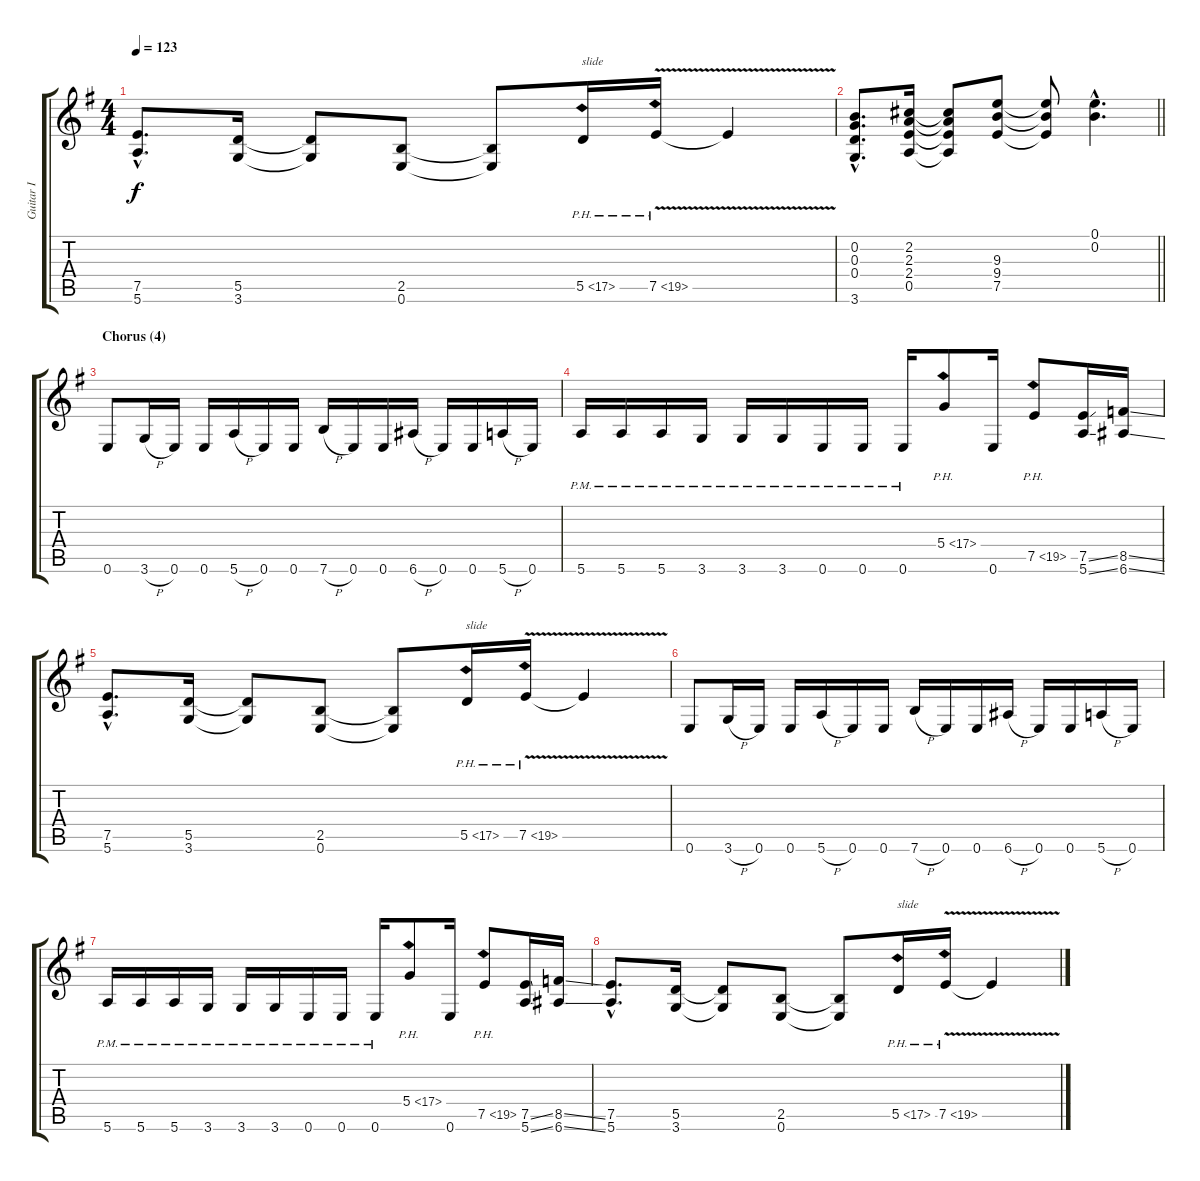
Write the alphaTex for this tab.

\track ("Guitar I" "Guitar I") {instrument distortionguitar}
\staff {score tabs}
\tuning (E4 B3 G3 D3 A2 E2) {hide}
\ts (4 4)
\tempo 123
\clef g2
\ks eminor
(7.5{hac} 5.6{hac}).8{d dy f} (5.5 3.6).16 (5.5{t} 3.6{t}).8 (2.5 0.6).8 (2.5{t} 0.6{t}).8 5.5{ph 12}.16{txt "slide"} 7.5{ph 12 v}.16 7.5{t}.4 |
\barLineRight lightlight
(0.2{hac} 0.3{hac} 0.4{hac} 3.6{hac}).8{d} (2.2 2.3 2.4 0.5).16 (2.2{t} 2.3{t} 2.4{t} 0.5{t}).8 (9.3 9.4 7.5).8 (9.3{t} 9.4{t} 7.5{t}).8 (0.1{hac} 0.2{hac}).4{d} |
\section ("" "Chorus (4)")
0.6.8 3.6{h}.16 0.6.16 0.6.16 5.6{h}.16 0.6.16 0.6.16 7.6{h}.16 0.6.16 0.6.16 6.6{h}.16 0.6.16 0.6.16 5.6{h}.16 0.6.16 |
5.6{pm}.16 5.6{pm}.16 5.6{pm}.16 3.6{pm}.16 3.6{pm}.16 3.6{pm}.16 0.6{pm}.16 0.6{pm}.16 0.6{pm}.16 5.4{ph 12}.8 0.6.16 7.5{ph 12}.8 (7.5{ss} 5.6{ss}).16 (8.5{ss} 6.6{ss}).16 |
(7.5{hac} 5.6{hac}).8{d} (5.5 3.6).16 (5.5{t} 3.6{t}).8 (2.5 0.6).8 (2.5{t} 0.6{t}).8 5.5{ph 12}.16{txt "slide"} 7.5{ph 12 v}.16 7.5{t}.4 |
0.6.8 3.6{h}.16 0.6.16 0.6.16 5.6{h}.16 0.6.16 0.6.16 7.6{h}.16 0.6.16 0.6.16 6.6{h}.16 0.6.16 0.6.16 5.6{h}.16 0.6.16 |
5.6{pm}.16 5.6{pm}.16 5.6{pm}.16 3.6{pm}.16 3.6{pm}.16 3.6{pm}.16 0.6{pm}.16 0.6{pm}.16 0.6{pm}.16 5.4{ph 12}.8 0.6.16 7.5{ph 12}.8 (7.5{ss} 5.6{ss}).16 (8.5{ss} 6.6{ss}).16 |
(7.5{hac} 5.6{hac}).8{d} (5.5 3.6).16 (5.5{t} 3.6{t}).8 (2.5 0.6).8 (2.5{t} 0.6{t}).8 5.5{ph 12}.16{txt "slide"} 7.5{ph 12 v}.16 7.5{t}.4
